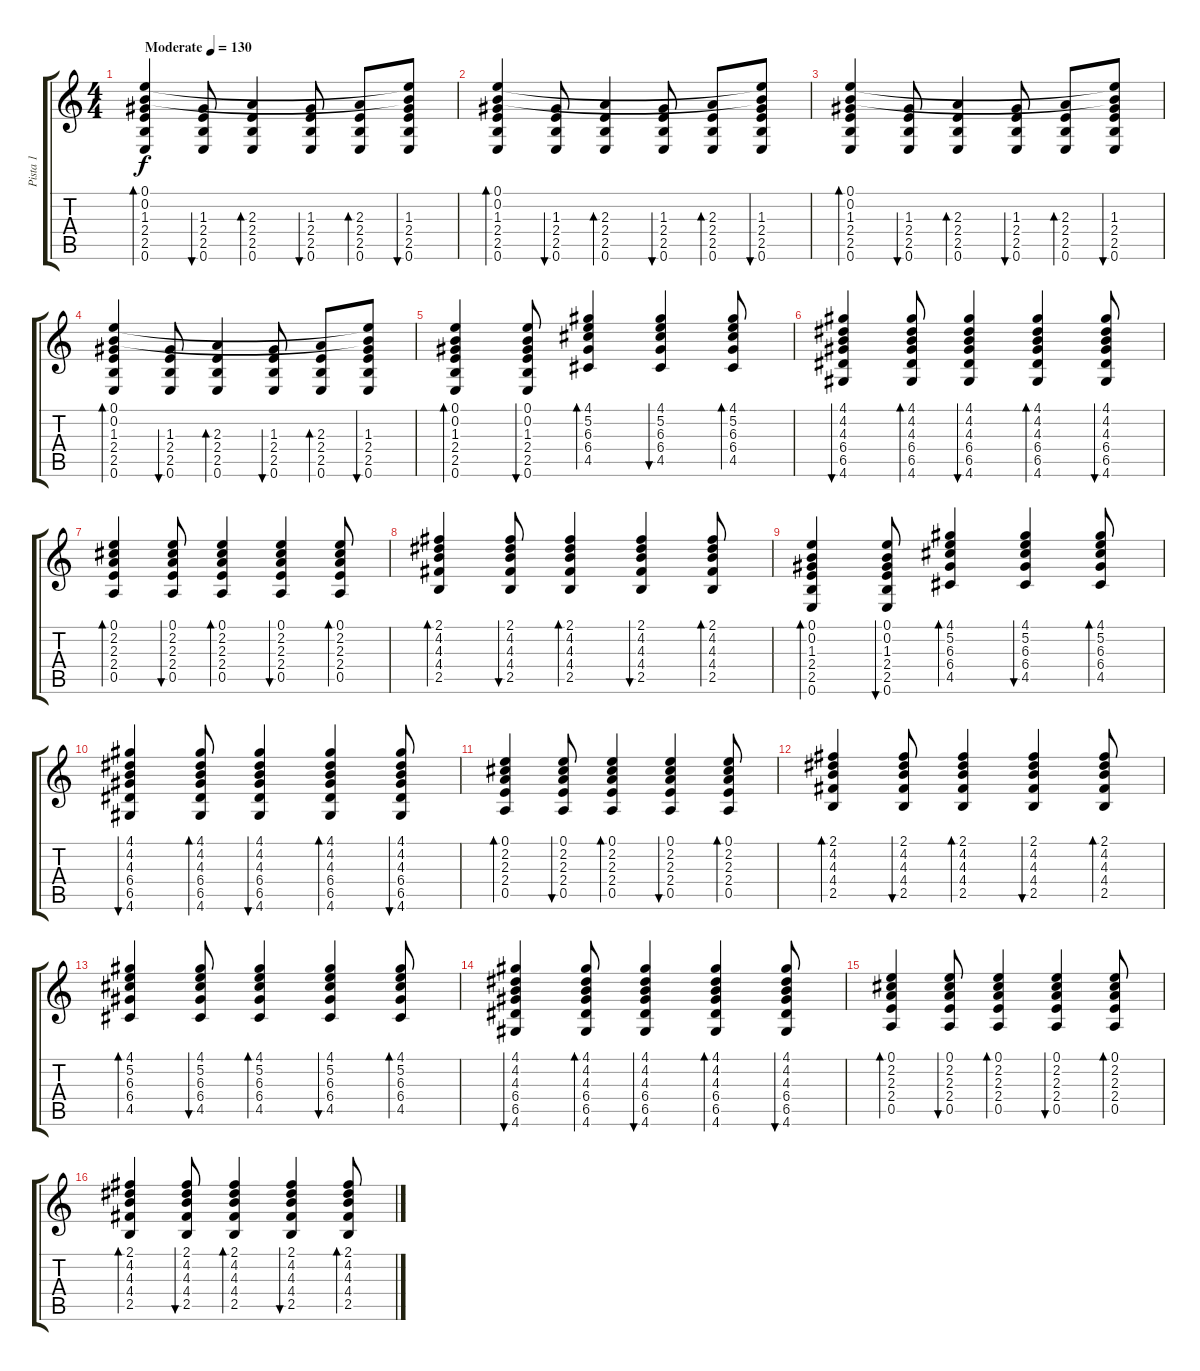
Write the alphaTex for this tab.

\track ("Pista 1" "Pista 1") {instrument acousticguitarsteel}
\staff {score tabs}
\tuning (E4 B3 G3 D3 A2 E2) {hide}
\ts (4 4)
\tempo (130 "Moderate")
\clef g2
\ks c
(0.1 0.2 1.3 2.4 2.5 0.6).4{bd 60 dy f instrument acousticguitarsteel} (1.3 2.4 2.5 0.6).8{bu 60} (2.3 2.4 2.5 0.6).4{bd 60} (1.3 2.4 2.5 0.6).8{bu 60} (2.3 2.4 2.5 0.6).8{bd 60} (0.1{t} 0.2{t} 1.3 2.4 2.5 0.6).8{bu 60} |
(0.1 0.2 1.3 2.4 2.5 0.6).4{bd 60} (1.3 2.4 2.5 0.6).8{bu 60} (2.3 2.4 2.5 0.6).4{bd 60} (1.3 2.4 2.5 0.6).8{bu 60} (2.3 2.4 2.5 0.6).8{bd 60} (0.1{t} 0.2{t} 1.3 2.4 2.5 0.6).8{bu 60} |
(0.1 0.2 1.3 2.4 2.5 0.6).4{bd 60} (1.3 2.4 2.5 0.6).8{bu 60} (2.3 2.4 2.5 0.6).4{bd 60} (1.3 2.4 2.5 0.6).8{bu 60} (2.3 2.4 2.5 0.6).8{bd 60} (0.1{t} 0.2{t} 1.3 2.4 2.5 0.6).8{bu 60} |
(0.1 0.2 1.3 2.4 2.5 0.6).4{bd 60} (1.3 2.4 2.5 0.6).8{bu 60} (2.3 2.4 2.5 0.6).4{bd 60} (1.3 2.4 2.5 0.6).8{bu 60} (2.3 2.4 2.5 0.6).8{bd 60} (0.1{t} 0.2{t} 1.3 2.4 2.5 0.6).8{bu 60} |
(0.1 0.2 1.3 2.4 2.5 0.6).4{bd 60} (0.1 0.2 1.3 2.4 2.5 0.6).8{bu 60} (4.1 5.2 6.3 6.4 4.5).4{bd 60} (4.1 5.2 6.3 6.4 4.5).4{bu 60} (4.1 5.2 6.3 6.4 4.5).8{bd 60} |
(4.1 4.2 4.3 6.4 6.5 4.6).4{bu 60} (4.1 4.2 4.3 6.4 6.5 4.6).8{bd 60} (4.1 4.2 4.3 6.4 6.5 4.6).4{bu 60} (4.1 4.2 4.3 6.4 6.5 4.6).4{bd 60} (4.1 4.2 4.3 6.4 6.5 4.6).8{bu 60} |
(0.1 2.2 2.3 2.4 0.5).4{bd 60} (0.1 2.2 2.3 2.4 0.5).8{bu 60} (0.1 2.2 2.3 2.4 0.5).4{bd 60} (0.1 2.2 2.3 2.4 0.5).4{bu 60} (0.1 2.2 2.3 2.4 0.5).8{bd 60} |
(2.1 4.2 4.3 4.4 2.5).4{bd 60} (2.1 4.2 4.3 4.4 2.5).8{bu 60} (2.1 4.2 4.3 4.4 2.5).4{bd 60} (2.1 4.2 4.3 4.4 2.5).4{bu 60} (2.1 4.2 4.3 4.4 2.5).8{bd 60} |
(0.1 0.2 1.3 2.4 2.5 0.6).4{bd 60} (0.1 0.2 1.3 2.4 2.5 0.6).8{bu 60} (4.1 5.2 6.3 6.4 4.5).4{bd 60} (4.1 5.2 6.3 6.4 4.5).4{bu 60} (4.1 5.2 6.3 6.4 4.5).8{bd 60} |
(4.1 4.2 4.3 6.4 6.5 4.6).4{bu 60} (4.1 4.2 4.3 6.4 6.5 4.6).8{bd 60} (4.1 4.2 4.3 6.4 6.5 4.6).4{bu 60} (4.1 4.2 4.3 6.4 6.5 4.6).4{bd 60} (4.1 4.2 4.3 6.4 6.5 4.6).8{bu 60} |
(0.1 2.2 2.3 2.4 0.5).4{bd 60} (0.1 2.2 2.3 2.4 0.5).8{bu 60} (0.1 2.2 2.3 2.4 0.5).4{bd 60} (0.1 2.2 2.3 2.4 0.5).4{bu 60} (0.1 2.2 2.3 2.4 0.5).8{bd 60} |
(2.1 4.2 4.3 4.4 2.5).4{bd 60} (2.1 4.2 4.3 4.4 2.5).8{bu 60} (2.1 4.2 4.3 4.4 2.5).4{bd 60} (2.1 4.2 4.3 4.4 2.5).4{bu 60} (2.1 4.2 4.3 4.4 2.5).8{bd 60} |
(4.1 5.2 6.3 6.4 4.5).4{bd 60} (4.1 5.2 6.3 6.4 4.5).8{bu 60} (4.1 5.2 6.3 6.4 4.5).4{bd 60} (4.1 5.2 6.3 6.4 4.5).4{bu 60} (4.1 5.2 6.3 6.4 4.5).8{bd 60} |
(4.1 4.2 4.3 6.4 6.5 4.6).4{bu 60} (4.1 4.2 4.3 6.4 6.5 4.6).8{bd 60} (4.1 4.2 4.3 6.4 6.5 4.6).4{bu 60} (4.1 4.2 4.3 6.4 6.5 4.6).4{bd 60} (4.1 4.2 4.3 6.4 6.5 4.6).8{bu 60} |
(0.1 2.2 2.3 2.4 0.5).4{bd 60} (0.1 2.2 2.3 2.4 0.5).8{bu 60} (0.1 2.2 2.3 2.4 0.5).4{bd 60} (0.1 2.2 2.3 2.4 0.5).4{bu 60} (0.1 2.2 2.3 2.4 0.5).8{bd 60} |
(2.1 4.2 4.3 4.4 2.5).4{bd 60} (2.1 4.2 4.3 4.4 2.5).8{bu 60} (2.1 4.2 4.3 4.4 2.5).4{bd 60} (2.1 4.2 4.3 4.4 2.5).4{bu 60} (2.1 4.2 4.3 4.4 2.5).8{bd 60}
